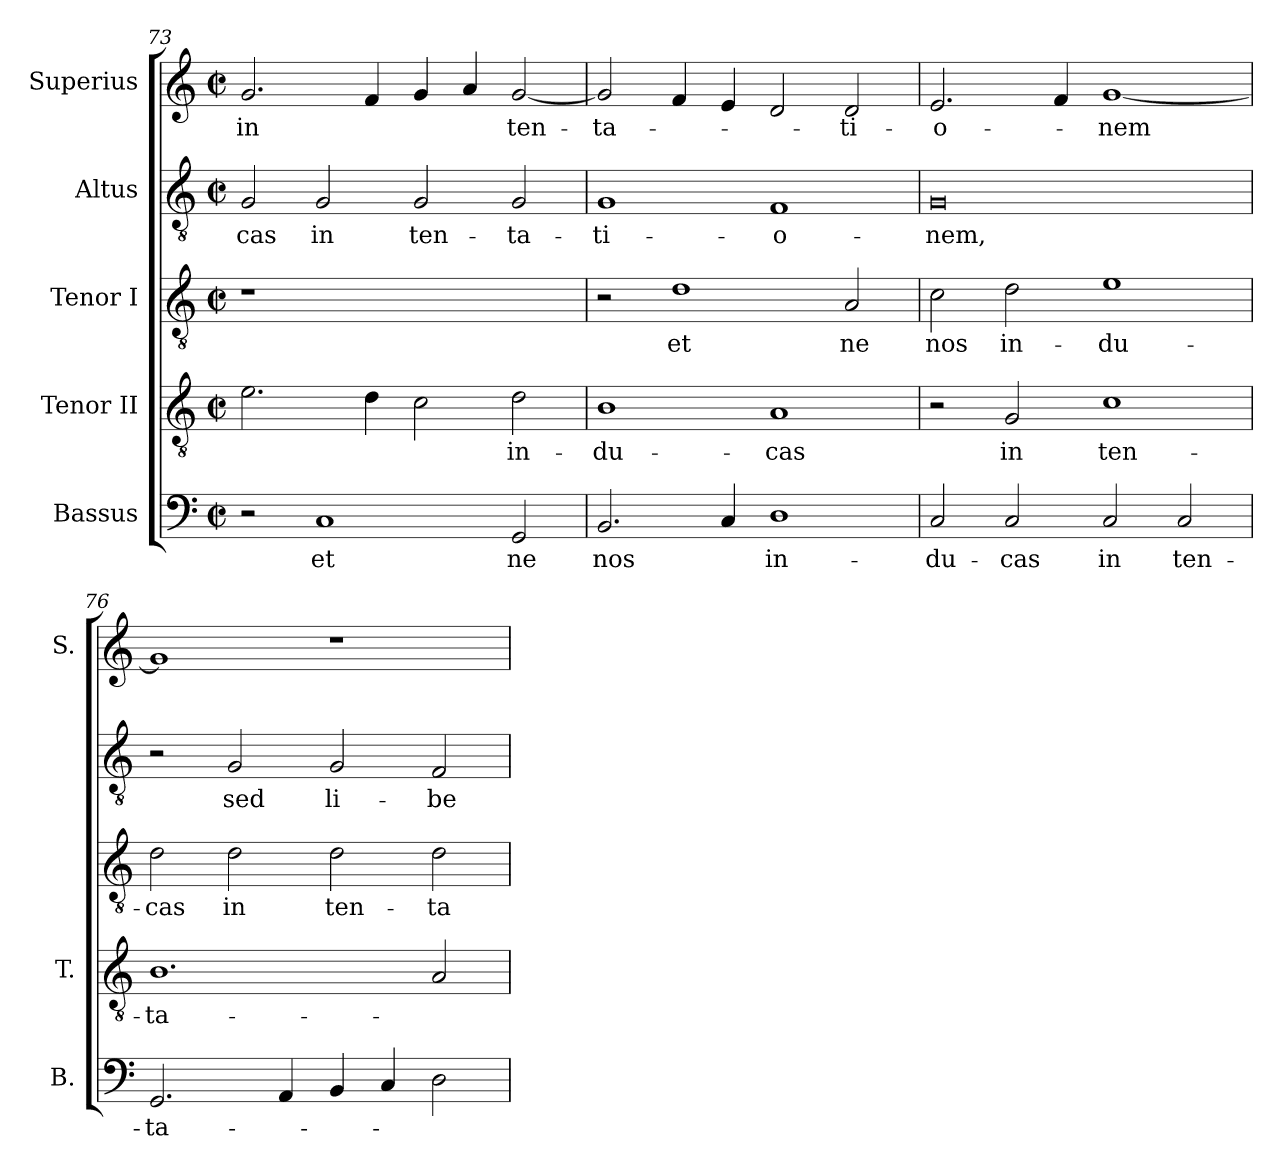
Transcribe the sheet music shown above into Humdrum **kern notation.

**kern	**text	**kern	**text	**kern	**text	**kern	**text	**kern	**text
*part5	*part5	*part4	*part4	*part3	*part3	*part2	*part2	*part1	*part1
*staff5	*staff5	*staff4	*staff4	*staff3	*staff3	*staff2	*staff2	*staff1	*staff1
*I"Bassus	*	*I"Tenor II	*	*I"Tenor I	*	*I"Altus	*	*I"Superius	*
*I'B.	*	*I'T.	*	*	*	*	*	*I'S.	*
*clefF4	*	*clefGv2	*	*clefGv2	*	*clefGv2	*	*clefG2	*
*	*	*ITrd7c12	*	*ITrd7c12	*	*ITrd7c12	*	*	*
*k[]	*	*k[]	*	*k[]	*	*k[]	*	*k[]	*
*C:	*	*C:	*	*C:	*	*C:	*	*C:	*
*M2/2	*	*M2/2	*	*M2/2	*	*M2/2	*	*M2/2	*
*met(c|)	*	*met(c|)	*	*met(c|)	*	*met(c|)	*	*met(c|)	*
=73	=73	=73	=73	=73	=73	=73	=73	=73	=73
!	!	!	!	!LO:N:vis=1	!	!	!	!	!
!	!	!	!	!	!	!	!LO:LY:b:color=#000000	!	!
!	!	!	!	!	!	!	!	!	!LO:LY:b:color=#000000
2r	.	2.Ei\	.	1r	.	2GGi/	-cas	2.gi/	in
!	!LO:LY:b:color=#000000	!	!	!	!	!	!	!	!
!	!	!	!	!	!	!	!LO:LY:b:color=#000000	!	!
1Ci	et	.	.	.	.	2GGi/	in	.	.
.	.	4Di\	.	.	.	.	.	4fi/	.
!	!	!	!	!	!	!	!LO:LY:b:color=#000000	!	!
.	.	2Ci\	.	1ryy	.	2GGi/	ten-	4gi/	.
.	.	.	.	.	.	.	.	4ai/	.
!	!LO:LY:b:color=#000000	!	!	!	!	!	!	!	!
!	!	!	!LO:LY:b:color=#000000	!	!	!	!	!	!
!	!	!	!	!	!	!	!LO:LY:b:color=#000000	!	!
!	!	!	!	!	!	!	!	!	!LO:LY:b:color=#000000
2GGi/	ne	2Di\	in-	.	.	2GGi/	-ta-	[<2gi/	ten-
!!LO:PB:g=z
=74	=74	=74	=74	=74	=74	=74	=74	=74	=74
!	!LO:LY:b:color=#000000	!	!	!	!	!	!	!	!
!	!	!	!LO:LY:b:color=#000000	!	!	!	!	!	!
!	!	!	!	!	!	!	!LO:LY:b:color=#000000	!	!
!	!	!	!	!	!	!	!	!	!LO:LY:b:color=#000000
2.BBi/	nos	1BBi	-du-	2r	.	1GGi	-ti-	2gi/]	-ta-
!	!	!	!	!	!LO:LY:b:color=#000000	!	!	!	!
.	.	.	.	1Di	et	.	.	4fi/	.
4Ci/	.	.	.	.	.	.	.	4ei/	.
!	!LO:LY:b:color=#000000	!	!	!	!	!	!	!	!
!	!	!	!LO:LY:b:color=#000000	!	!	!	!	!	!
!	!	!	!	!	!	!	!LO:LY:b:color=#000000	!	!
1Di	in-	1AAi	-cas	.	.	1FFi	-o-	2di/	.
!	!	!	!	!	!LO:LY:b:color=#000000	!	!	!	!
!	!	!	!	!	!	!	!	!	!LO:LY:b:color=#000000
.	.	.	.	2AAi/	ne	.	.	2di/	-ti-
=75	=75	=75	=75	=75	=75	=75	=75	=75	=75
!	!LO:LY:b:color=#000000	!	!	!	!	!	!	!	!
!	!	!	!	!	!LO:LY:b:color=#000000	!	!	!	!
!	!	!	!	!	!	!	!LO:LY:b:color=#000000	!	!
!	!	!	!	!	!	!	!	!	!LO:LY:b:color=#000000
2Ci/	-du-	2r	.	2Ci\	nos	0GGi	-nem,	2.ei/	-o-
!	!LO:LY:b:color=#000000	!	!	!	!	!	!	!	!
!	!	!	!LO:LY:b:color=#000000	!	!	!	!	!	!
!	!	!	!	!	!LO:LY:b:color=#000000	!	!	!	!
2Ci/	-cas	2GGi/	in	2Di\	in-	.	.	.	.
.	.	.	.	.	.	.	.	4fi/	.
!	!LO:LY:b:color=#000000	!	!	!	!	!	!	!	!
!	!	!	!LO:LY:b:color=#000000	!	!	!	!	!	!
!	!	!	!	!	!LO:LY:b:color=#000000	!	!	!	!
!	!	!	!	!	!	!	!	!	!LO:LY:b:color=#000000
2Ci/	in	1Ci	ten-	1Ei	-du-	.	.	[<1gi	-nem
!	!LO:LY:b:color=#000000	!	!	!	!	!	!	!	!
2Ci/	ten-	.	.	.	.	.	.	.	.
=76	=76	=76	=76	=76	=76	=76	=76	=76	=76
!	!LO:LY:b:color=#000000	!	!	!	!	!	!	!	!
!	!	!	!LO:LY:b:color=#000000	!	!	!	!	!	!
!	!	!	!	!	!LO:LY:b:color=#000000	!	!	!	!
2.GGi/	-ta-	1.BBi	-ta-	2Di\	-cas	2r	.	1gi]	.
!	!	!	!	!	!LO:LY:b:color=#000000	!	!	!	!
!	!	!	!	!	!	!	!LO:LY:b:color=#000000	!	!
.	.	.	.	2Di\	in	2GGi/	sed	.	.
4AAi/	.	.	.	.	.	.	.	.	.
!	!	!	!	!	!LO:LY:b:color=#000000	!	!	!	!
!	!	!	!	!	!	!	!LO:LY:b:color=#000000	!	!
4BBi/	.	.	.	2Di\	ten-	2GGi/	li-	1r	.
4Ci/	.	.	.	.	.	.	.	.	.
!	!	!	!	!	!LO:LY:b:color=#000000	!	!	!	!
!	!	!	!	!	!	!	!LO:LY:b:color=#000000	!	!
2Di\	.	2AAi/	.	2Di\	-ta-	2FFi/	-be-	.	.
=	=	=	=	=	=	=	=	=	=
*-	*-	*-	*-	*-	*-	*-	*-	*-	*-
